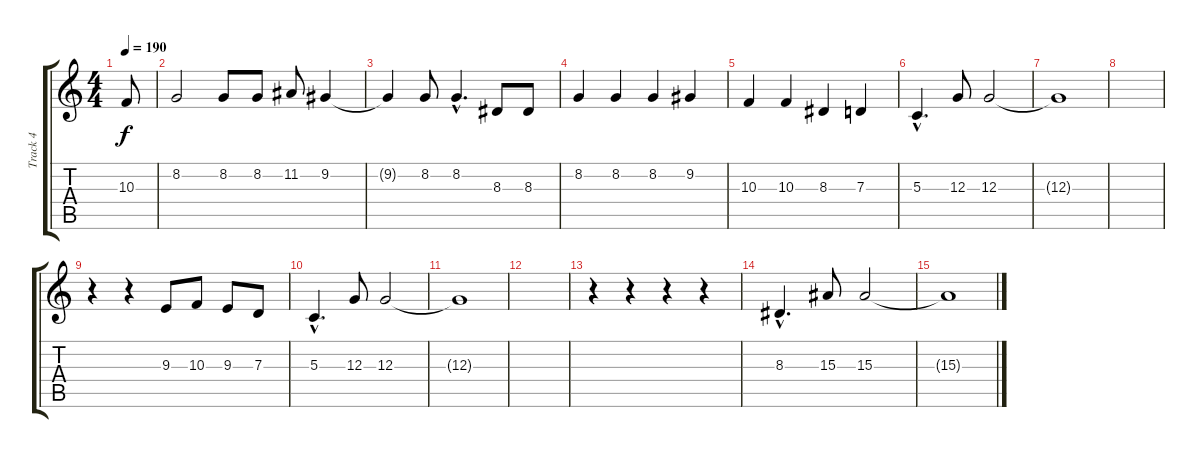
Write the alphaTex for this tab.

\track ("Track 4" "Track 4") {instrument sitar}
\staff {score tabs}
\tuning (E4 B3 G3 D3 A2 E2) {hide}
\ts (4 4)
\tempo 190
\clef g2
\ks c
10.3{t}.8{dy f} |
8.2.2 8.2.8 8.2.8 11.2.8 9.2.4 |
9.2{t}.4 8.2.8 8.2{hac}.4{d} 8.3.8 8.3.8 |
8.2.4 8.2.4 8.2.4 9.2.4 |
10.3.4 10.3.4 8.3.4 7.3.4 |
5.3{hac}.4{d} 12.3.8 12.3.2 |
12.3{t}.1 |
|
r.4 r.4 9.3.8 10.3.8 9.3.8 7.3.8 |
5.3{hac}.4{d} 12.3.8 12.3.2 |
12.3{t}.1 |
|
r.4 r.4 r.4 r.4 |
8.3{hac}.4{d} 15.3.8 15.3.2 |
15.3{t}.1
